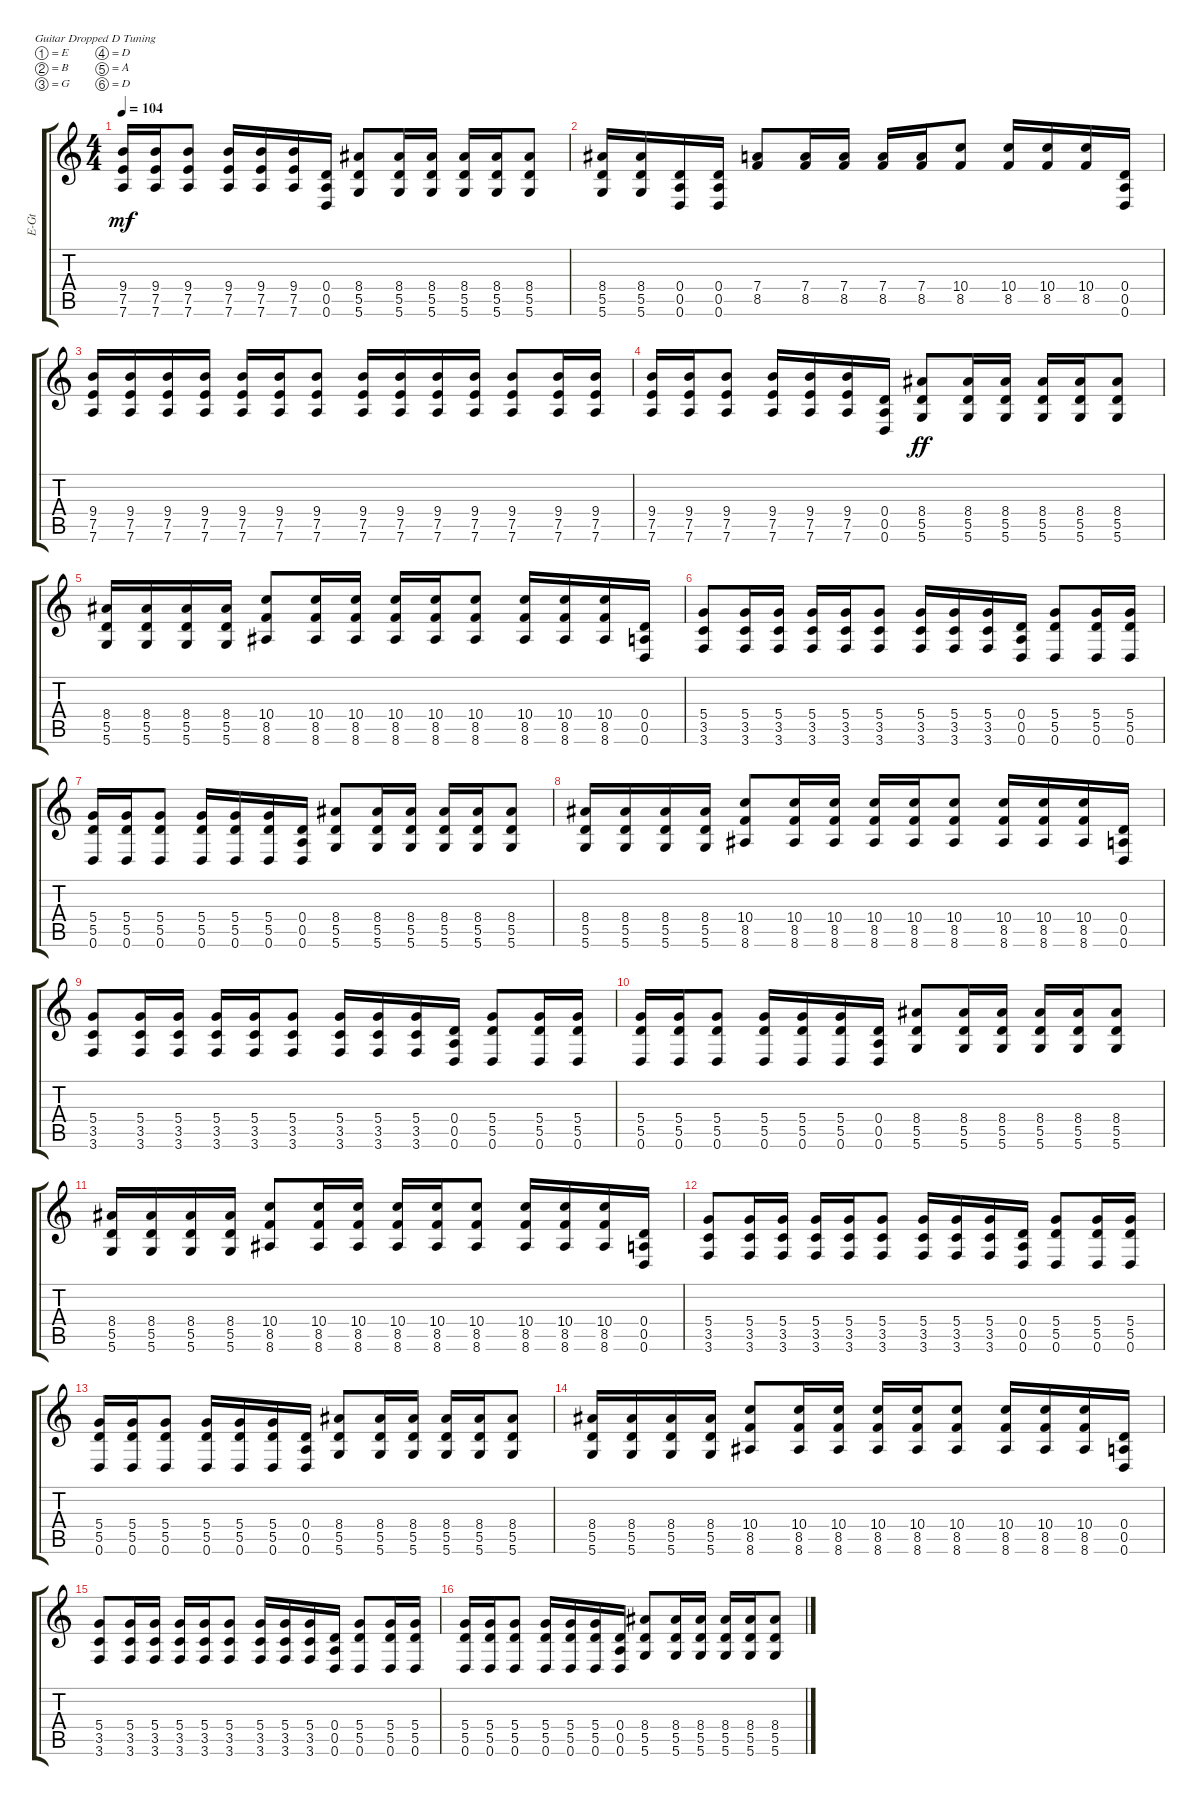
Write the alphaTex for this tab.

\defaultSystemsLayout 4
\bracketExtendMode groupsimilarinstruments
\otherSystemsTrackNameOrientation horizontal
\track ("Mikael Äkerfeldt" "E-Gt") {instrument distortionguitar}
\staff {score tabs}
\tuning (E4 B3 G3 D3 A2 D2)
\ts (4 4)
\tempo 104
\clef g2
\ks c
(7.6 7.5 9.4).16{dy mf beam Up} (7.6 7.5 9.4).16{beam Up} (7.6 7.5 9.4).8{beam Up} (7.6 7.5 9.4).16{beam Up} (7.6 7.5 9.4).16{beam Up} (7.6 7.5 9.4).16{beam Up} (0.6 0.5 0.4).16{beam Up} (5.6 5.5 8.4{acc #}).8{beam Up} (5.6 5.5 8.4{acc #}).16{beam Up} (5.6 5.5 8.4{acc #}).16{beam Up} (5.6 5.5 8.4{acc #}).16{beam Up} (5.6 5.5 8.4{acc #}).16{beam Up} (5.6 5.5 8.4{acc #}).8{beam Up} |
(5.6 5.5 8.4{acc #}).16{beam Up} (5.6 5.5 8.4{acc #}).16{beam Up} (0.6 0.5 0.4).16{beam Up} (0.6 0.5 0.4).16{beam Up} (8.5 7.4).8{beam Up} (8.5 7.4).16{beam Up} (8.5 7.4).16{beam Up} (8.5 7.4).16{beam Up} (8.5 7.4).16{beam Up} (8.5 10.4).8{beam Up} (8.5 10.4).16{beam Up} (8.5 10.4).16{beam Up} (8.5 10.4).16{beam Up} (0.5 0.4 0.6).16{beam Up} |
(7.6 7.5 9.4).16{beam Up} (7.6 7.5 9.4).16{beam Up} (7.6 7.5 9.4).16{beam Up} (7.6 7.5 9.4).16{beam Up} (7.6 7.5 9.4).16{beam Up} (7.6 7.5 9.4).16{beam Up} (7.6 7.5 9.4).8{beam Up} (7.6 7.5 9.4).16{beam Up} (7.6 7.5 9.4).16{beam Up} (7.6 7.5 9.4).16{beam Up} (7.6 7.5 9.4).16{beam Up} (7.6 7.5 9.4).8{beam Up} (7.6 7.5 9.4).16{beam Up} (7.6 7.5 9.4).16{beam Up} |
(7.6 7.5 9.4).16{beam Up} (7.6 7.5 9.4).16{beam Up} (7.6 7.5 9.4).8{beam Up} (7.6 7.5 9.4).16{beam Up} (7.6 7.5 9.4).16{beam Up} (7.6 7.5 9.4).16{beam Up} (0.6 0.5 0.4).16{beam Up} (5.6 5.5 8.4{acc #}).8{dy ff beam Up} (5.6 5.5 8.4{acc #}).16{beam Up} (5.6 5.5 8.4{acc #}).16{beam Up} (5.6 5.5 8.4{acc #}).16{beam Up} (5.6 5.5 8.4{acc #}).16{beam Up} (5.6 5.5 8.4{acc #}).8{beam Up} |
(5.6 5.5 8.4{acc #}).16{beam Up} (5.6 5.5 8.4{acc #}).16{beam Up} (5.6 5.5 8.4{acc #}).16{beam Up} (5.6 5.5 8.4{acc #}).16{beam Up} (8.6{acc #} 8.5 10.4).8{beam Up} (8.6{acc #} 8.5 10.4).16{beam Up} (8.6{acc #} 8.5 10.4).16{beam Up} (8.6{acc #} 8.5 10.4).16{beam Up} (8.6{acc #} 8.5 10.4).16{beam Up} (8.6{acc #} 8.5 10.4).8{beam Up} (8.6{acc #} 8.5 10.4).16{beam Up} (8.6{acc #} 8.5 10.4).16{beam Up} (8.6{acc #} 8.5 10.4).16{beam Up} (0.6 0.5 0.4).16{beam Up} |
(3.6 3.5 5.4).8{beam Up} (3.6 3.5 5.4).16{beam Up} (3.6 3.5 5.4).16{beam Up} (3.6 3.5 5.4).16{beam Up} (3.6 3.5 5.4).16{beam Up} (3.6 3.5 5.4).8{beam Up} (3.6 3.5 5.4).16{beam Up} (3.6 3.5 5.4).16{beam Up} (3.6 3.5 5.4).16{beam Up} (0.6 0.5 0.4).16{beam Up} (5.5 0.6 5.4).8{beam Up} (5.5 0.6 5.4).16{beam Up} (5.5 0.6 5.4).16{beam Up} |
(5.5 0.6 5.4).16{beam Up} (5.5 0.6 5.4).16{beam Up} (5.5 0.6 5.4).8{beam Up} (5.5 0.6 5.4).16{beam Up} (5.5 0.6 5.4).16{beam Up} (5.5 0.6 5.4).16{beam Up} (0.5 0.6 0.4).16{beam Up} (5.6 5.5 8.4{acc #}).8{beam Up} (5.6 5.5 8.4{acc #}).16{beam Up} (5.6 5.5 8.4{acc #}).16{beam Up} (5.6 5.5 8.4{acc #}).16{beam Up} (5.6 5.5 8.4{acc #}).16{beam Up} (5.6 5.5 8.4{acc #}).8{beam Up} |
(5.6 5.5 8.4{acc #}).16{beam Up} (5.6 5.5 8.4{acc #}).16{beam Up} (5.6 5.5 8.4{acc #}).16{beam Up} (5.6 5.5 8.4{acc #}).16{beam Up} (8.6{acc #} 8.5 10.4).8{beam Up} (8.6{acc #} 8.5 10.4).16{beam Up} (8.6{acc #} 8.5 10.4).16{beam Up} (8.6{acc #} 8.5 10.4).16{beam Up} (8.6{acc #} 8.5 10.4).16{beam Up} (8.6{acc #} 8.5 10.4).8{beam Up} (8.6{acc #} 8.5 10.4).16{beam Up} (8.6{acc #} 8.5 10.4).16{beam Up} (8.6{acc #} 8.5 10.4).16{beam Up} (0.6 0.5 0.4).16{beam Up} |
(3.6 3.5 5.4).8{beam Up} (3.6 3.5 5.4).16{beam Up} (3.6 3.5 5.4).16{beam Up} (3.6 3.5 5.4).16{beam Up} (3.6 3.5 5.4).16{beam Up} (3.6 3.5 5.4).8{beam Up} (3.6 3.5 5.4).16{beam Up} (3.6 3.5 5.4).16{beam Up} (3.6 3.5 5.4).16{beam Up} (0.6 0.5 0.4).16{beam Up} (5.5 0.6 5.4).8{beam Up} (5.5 0.6 5.4).16{beam Up} (5.5 0.6 5.4).16{beam Up} |
(5.5 0.6 5.4).16{beam Up} (5.5 0.6 5.4).16{beam Up} (5.5 0.6 5.4).8{beam Up} (5.5 0.6 5.4).16{beam Up} (5.5 0.6 5.4).16{beam Up} (5.5 0.6 5.4).16{beam Up} (0.5 0.6 0.4).16{beam Up} (5.6 5.5 8.4{acc #}).8{beam Up} (5.6 5.5 8.4{acc #}).16{beam Up} (5.6 5.5 8.4{acc #}).16{beam Up} (5.6 5.5 8.4{acc #}).16{beam Up} (5.6 5.5 8.4{acc #}).16{beam Up} (5.6 5.5 8.4{acc #}).8{beam Up} |
(5.6 5.5 8.4{acc #}).16{beam Up} (5.6 5.5 8.4{acc #}).16{beam Up} (5.6 5.5 8.4{acc #}).16{beam Up} (5.6 5.5 8.4{acc #}).16{beam Up} (8.6{acc #} 8.5 10.4).8{beam Up} (8.6{acc #} 8.5 10.4).16{beam Up} (8.6{acc #} 8.5 10.4).16{beam Up} (8.6{acc #} 8.5 10.4).16{beam Up} (8.6{acc #} 8.5 10.4).16{beam Up} (8.6{acc #} 8.5 10.4).8{beam Up} (8.6{acc #} 8.5 10.4).16{beam Up} (8.6{acc #} 8.5 10.4).16{beam Up} (8.6{acc #} 8.5 10.4).16{beam Up} (0.6 0.5 0.4).16{beam Up} |
(3.6 3.5 5.4).8{beam Up} (3.6 3.5 5.4).16{beam Up} (3.6 3.5 5.4).16{beam Up} (3.6 3.5 5.4).16{beam Up} (3.6 3.5 5.4).16{beam Up} (3.6 3.5 5.4).8{beam Up} (3.6 3.5 5.4).16{beam Up} (3.6 3.5 5.4).16{beam Up} (3.6 3.5 5.4).16{beam Up} (0.6 0.5 0.4).16{beam Up} (5.5 0.6 5.4).8{beam Up} (5.5 0.6 5.4).16{beam Up} (5.5 0.6 5.4).16{beam Up} |
(5.5 0.6 5.4).16{beam Up} (5.5 0.6 5.4).16{beam Up} (5.5 0.6 5.4).8{beam Up} (5.5 0.6 5.4).16{beam Up} (5.5 0.6 5.4).16{beam Up} (5.5 0.6 5.4).16{beam Up} (0.5 0.6 0.4).16{beam Up} (5.6 5.5 8.4{acc #}).8{beam Up} (5.6 5.5 8.4{acc #}).16{beam Up} (5.6 5.5 8.4{acc #}).16{beam Up} (5.6 5.5 8.4{acc #}).16{beam Up} (5.6 5.5 8.4{acc #}).16{beam Up} (5.6 5.5 8.4{acc #}).8{beam Up} |
(5.6 5.5 8.4{acc #}).16{beam Up} (5.6 5.5 8.4{acc #}).16{beam Up} (5.6 5.5 8.4{acc #}).16{beam Up} (5.6 5.5 8.4{acc #}).16{beam Up} (8.6{acc #} 8.5 10.4).8{beam Up} (8.6{acc #} 8.5 10.4).16{beam Up} (8.6{acc #} 8.5 10.4).16{beam Up} (8.6{acc #} 8.5 10.4).16{beam Up} (8.6{acc #} 8.5 10.4).16{beam Up} (8.6{acc #} 8.5 10.4).8{beam Up} (8.6{acc #} 8.5 10.4).16{beam Up} (8.6{acc #} 8.5 10.4).16{beam Up} (8.6{acc #} 8.5 10.4).16{beam Up} (0.6 0.5 0.4).16{beam Up} |
(3.6 3.5 5.4).8{beam Up} (3.6 3.5 5.4).16{beam Up} (3.6 3.5 5.4).16{beam Up} (3.6 3.5 5.4).16{beam Up} (3.6 3.5 5.4).16{beam Up} (3.6 3.5 5.4).8{beam Up} (3.6 3.5 5.4).16{beam Up} (3.6 3.5 5.4).16{beam Up} (3.6 3.5 5.4).16{beam Up} (0.6 0.5 0.4).16{beam Up} (5.5 0.6 5.4).8{beam Up} (5.5 0.6 5.4).16{beam Up} (5.5 0.6 5.4).16{beam Up} |
(5.5 0.6 5.4).16{beam Up} (5.5 0.6 5.4).16{beam Up} (5.5 0.6 5.4).8{beam Up} (5.5 0.6 5.4).16{beam Up} (5.5 0.6 5.4).16{beam Up} (5.5 0.6 5.4).16{beam Up} (0.5 0.6 0.4).16{beam Up} (5.6 5.5 8.4{acc #}).8{beam Up} (5.6 5.5 8.4{acc #}).16{beam Up} (5.6 5.5 8.4{acc #}).16{beam Up} (5.6 5.5 8.4{acc #}).16{beam Up} (5.6 5.5 8.4{acc #}).16{beam Up} (5.6 5.5 8.4{acc #}).8{beam Up}
